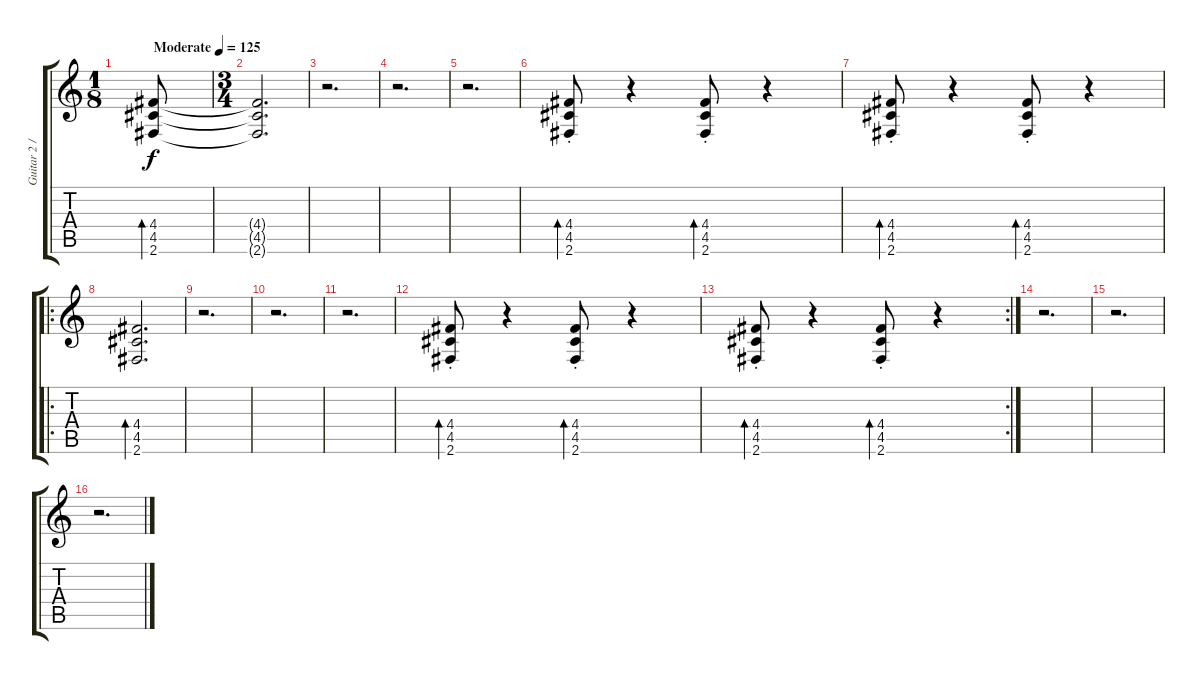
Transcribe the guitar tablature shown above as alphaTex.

\track ("Guitar 2 / Lead-Backup" "Guitar 2 /") {instrument acousticguitarsteel}
\staff {score tabs}
\tuning (E4 B3 G3 D3 A2 E2) {hide}
\ts (1 8)
\tempo (125 "Moderate")
\clef g2
\ks c
(4.4 4.5 2.6).8{bd 240 dy f instrument acousticguitarsteel} |
\ts (3 4)
(4.4{t} 4.5{t} 2.6{t}).2{d} |
r.2{d} |
r.2{d} |
r.2{d} |
(4.4 4.5{st} 2.6).8{bd 120} r.4 (4.4 4.5{st} 2.6).8{bd 120} r.4 |
(4.4 4.5{st} 2.6).8{bd 120} r.4 (4.4 4.5{st} 2.6).8{bd 120} r.4 |
\ro
(4.4 4.5 2.6).2{d bd 240} |
r.2{d} |
r.2{d} |
r.2{d} |
(4.4 4.5{st} 2.6).8{bd 120} r.4 (4.4 4.5{st} 2.6).8{bd 120} r.4 |
\rc 2
(4.4 4.5{st} 2.6).8{bd 120} r.4 (4.4 4.5{st} 2.6).8{bd 120} r.4 |
r.2{d} |
r.2{d} |
r.2{d}
